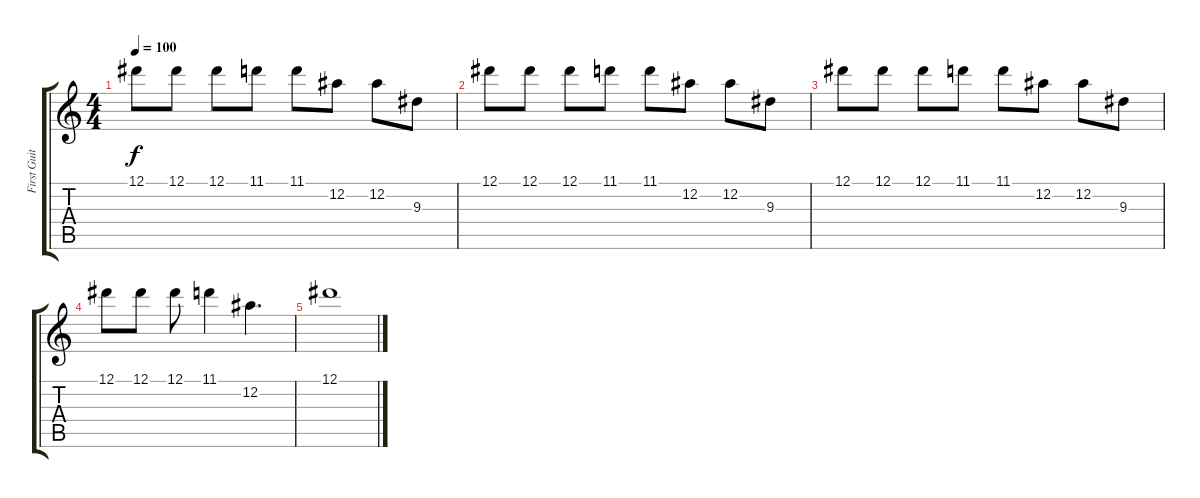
\track ("First Guitar" "First Guit") {instrument acousticguitarsteel}
\staff {score tabs}
\tuning (Eb4 Bb3 Gb3 Db3 Ab2 Eb2) {hide}
\ts (4 4)
\tempo 100
\clef g2
\ks c
12.1.8{dy f instrument distortionguitar} 12.1.8{instrument distortionguitar} 12.1.8{instrument distortionguitar} 11.1.8{instrument distortionguitar} 11.1.8{instrument distortionguitar} 12.2.8{instrument distortionguitar} 12.2.8{instrument distortionguitar} 9.3.8{instrument distortionguitar} |
12.1.8{instrument distortionguitar} 12.1.8{instrument distortionguitar} 12.1.8{instrument distortionguitar} 11.1.8{instrument distortionguitar} 11.1.8{instrument distortionguitar} 12.2.8{instrument distortionguitar} 12.2.8{instrument distortionguitar} 9.3.8{instrument distortionguitar} |
12.1.8{instrument distortionguitar} 12.1.8{instrument distortionguitar} 12.1.8{instrument distortionguitar} 11.1.8{instrument distortionguitar} 11.1.8{instrument distortionguitar} 12.2.8{instrument distortionguitar} 12.2.8{instrument distortionguitar} 9.3.8{instrument distortionguitar} |
12.1.8{instrument distortionguitar} 12.1.8{instrument distortionguitar} 12.1.8{instrument distortionguitar} 11.1.4{instrument distortionguitar} 12.2.4{d instrument distortionguitar} |
12.1.1
